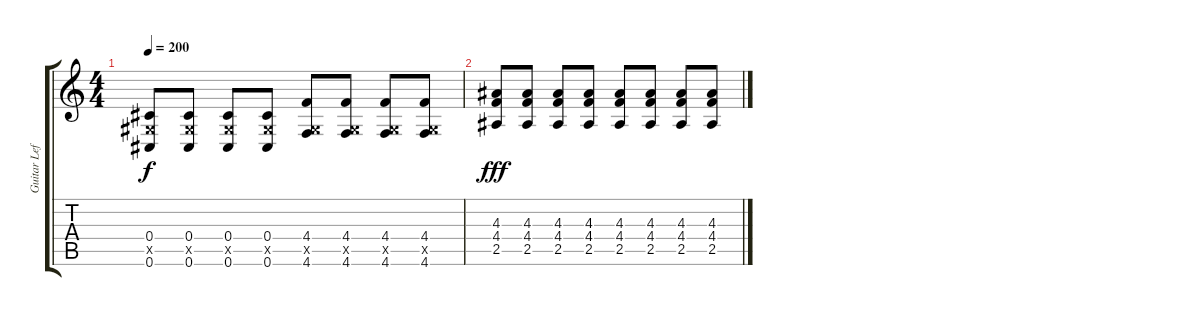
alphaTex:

\track ("Guitar Left" "Guitar Lef") {instrument distortionguitar}
\staff {score tabs}
\tuning (Eb4 Bb3 Gb3 Db3 Ab2 Db2) {hide}
\ts (4 4)
\tempo 200
\clef g2
\ks c
(0.4 0.5{x} 0.6).8{dy f} (0.4 0.5{x} 0.6).8 (0.4 0.5{x} 0.6).8 (0.4 0.5{x} 0.6).8 (4.4 0.5{x} 4.6).8 (4.4 0.5{x} 4.6).8 (4.4 0.5{x} 4.6).8 (4.4 0.5{x} 4.6).8 |
(4.3 4.4 2.5).8{dy fff} (4.3 4.4 2.5).8 (4.3 4.4 2.5).8 (4.3 4.4 2.5).8 (4.3 4.4 2.5).8 (4.3 4.4 2.5).8 (4.3 4.4 2.5).8 (4.3 4.4 2.5).8
